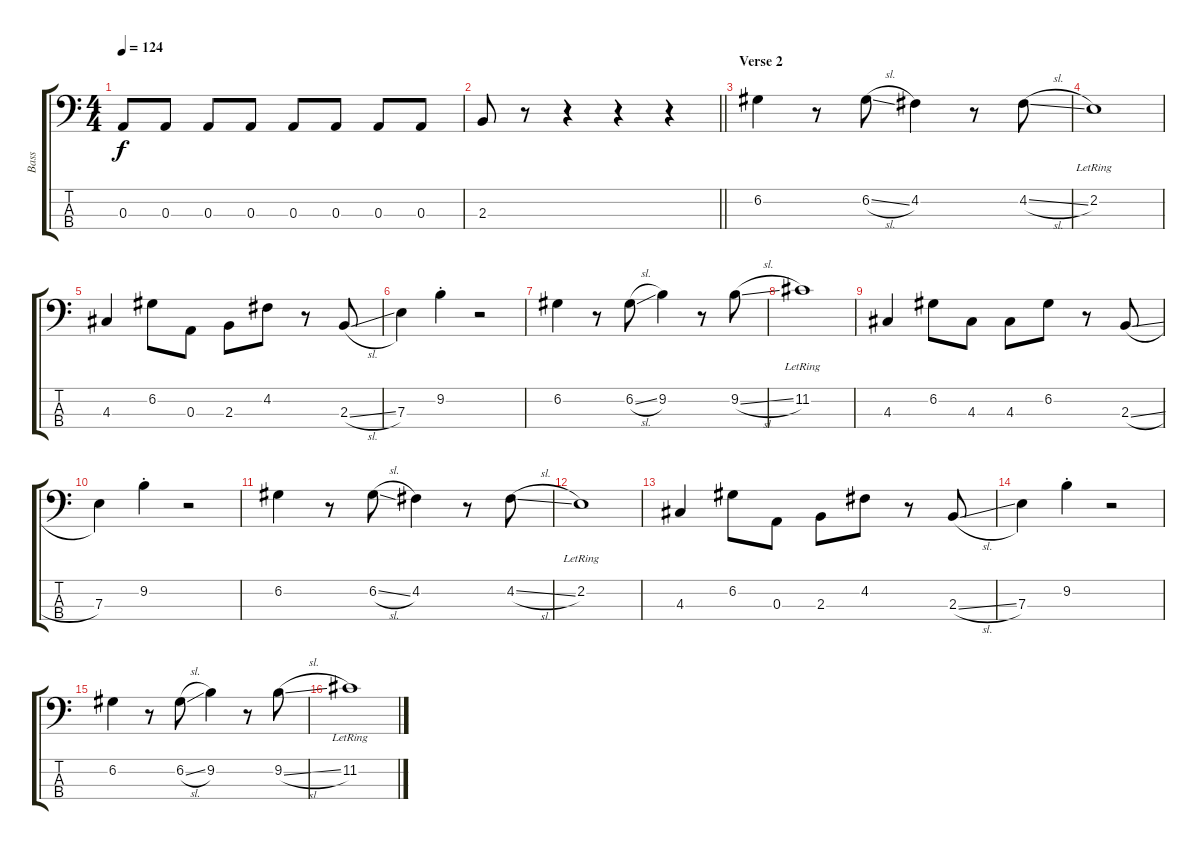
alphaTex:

\track ("Bass" "Bass") {instrument electricbassfinger}
\staff {score tabs}
\tuning (G2 D2 A1 E1) {hide}
\ts (4 4)
\tempo 124
\clef f4
\ks c
0.3.8{dy f} 0.3.8 0.3.8 0.3.8 0.3.8 0.3.8 0.3.8 0.3.8 |
\barLineRight lightlight
2.3.8 r.8 r.4 r.4 r.4 |
\section ("" "Verse 2")
6.2.4 r.8 6.2{sl}.8 4.2.4 r.8 4.2{sl}.8 |
2.2{lr}.1 |
4.3.4 6.2.8 0.3.8 2.3.8 4.2.8 r.8 2.3{sl}.8 |
7.3.4 9.2{st}.4 r.2 |
6.2.4 r.8 6.2{sl}.8 9.2.4 r.8 9.2{sl}.8 |
11.2{lr}.1 |
4.3.4 6.2.8 4.3.8 4.3.8 6.2.8 r.8 2.3{sl}.8 |
7.3.4 9.2{st}.4 r.2 |
6.2.4 r.8 6.2{sl}.8 4.2.4 r.8 4.2{sl}.8 |
2.2{lr}.1 |
4.3.4 6.2.8 0.3.8 2.3.8 4.2.8 r.8 2.3{sl}.8 |
7.3.4 9.2{st}.4 r.2 |
6.2.4 r.8 6.2{sl}.8 9.2.4 r.8 9.2{sl}.8 |
11.2{lr}.1
